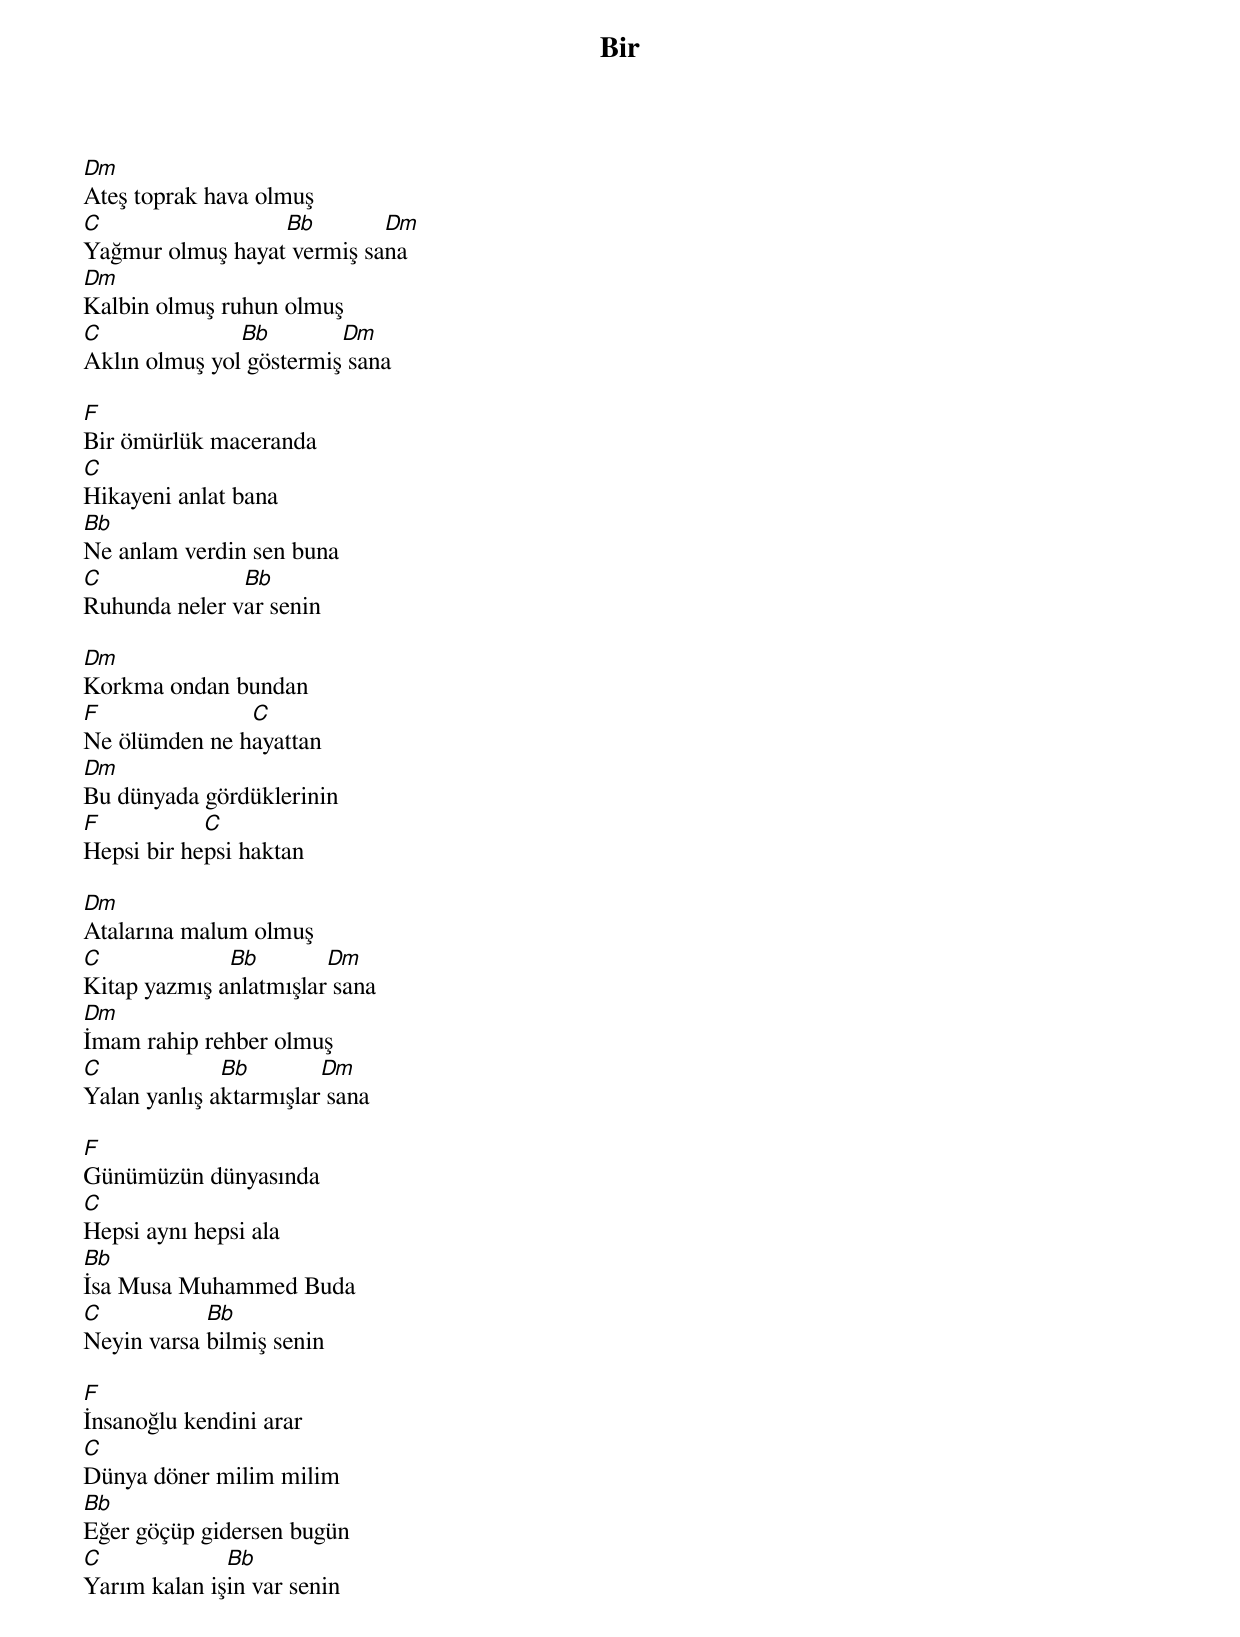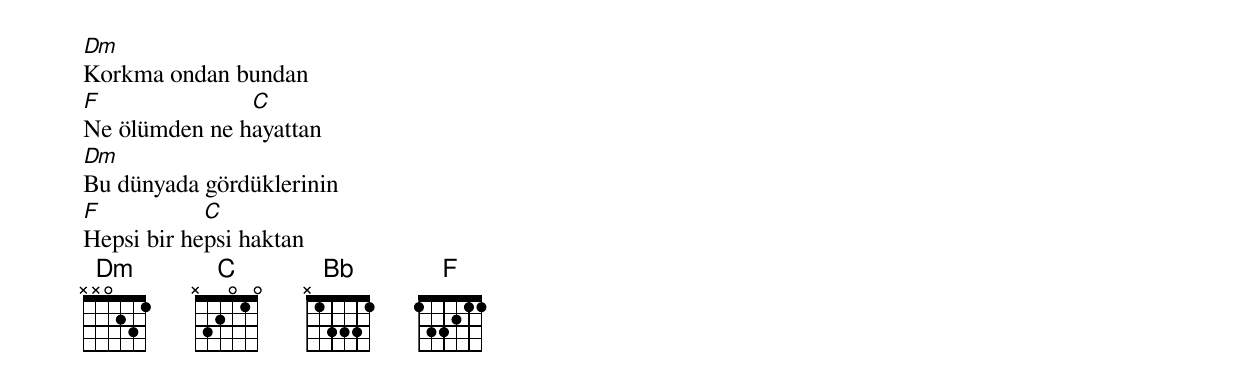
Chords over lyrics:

{title: Bir}
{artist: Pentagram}

Dm
Ateş toprak hava olmuş
C                 Bb        Dm
Yağmur olmuş hayat vermiş sana
Dm
Kalbin olmuş ruhun olmuş
C              Bb        Dm
Aklın olmuş yol göstermiş sana

F
Bir ömürlük maceranda
C
Hikayeni anlat bana
Bb
Ne anlam verdin sen buna
C              Bb
Ruhunda neler var senin

Dm
Korkma ondan bundan
F              C
Ne ölümden ne hayattan
Dm
Bu dünyada gördüklerinin
F           C
Hepsi bir hepsi haktan

Dm
Atalarına malum olmuş
C             Bb        Dm
Kitap yazmış anlatmışlar sana
Dm
İmam rahip rehber olmuş
C             Bb        Dm
Yalan yanlış aktarmışlar sana

F
Günümüzün dünyasında
C
Hepsi aynı hepsi ala
Bb
İsa Musa Muhammed Buda
C           Bb
Neyin varsa bilmiş senin

F
İnsanoğlu kendini arar
C
Dünya döner milim milim
Bb
Eğer göçüp gidersen bugün
C             Bb
Yarım kalan işin var senin

Dm
Korkma ondan bundan
F              C
Ne ölümden ne hayattan
Dm
Bu dünyada gördüklerinin
F           C
Hepsi bir hepsi haktan
